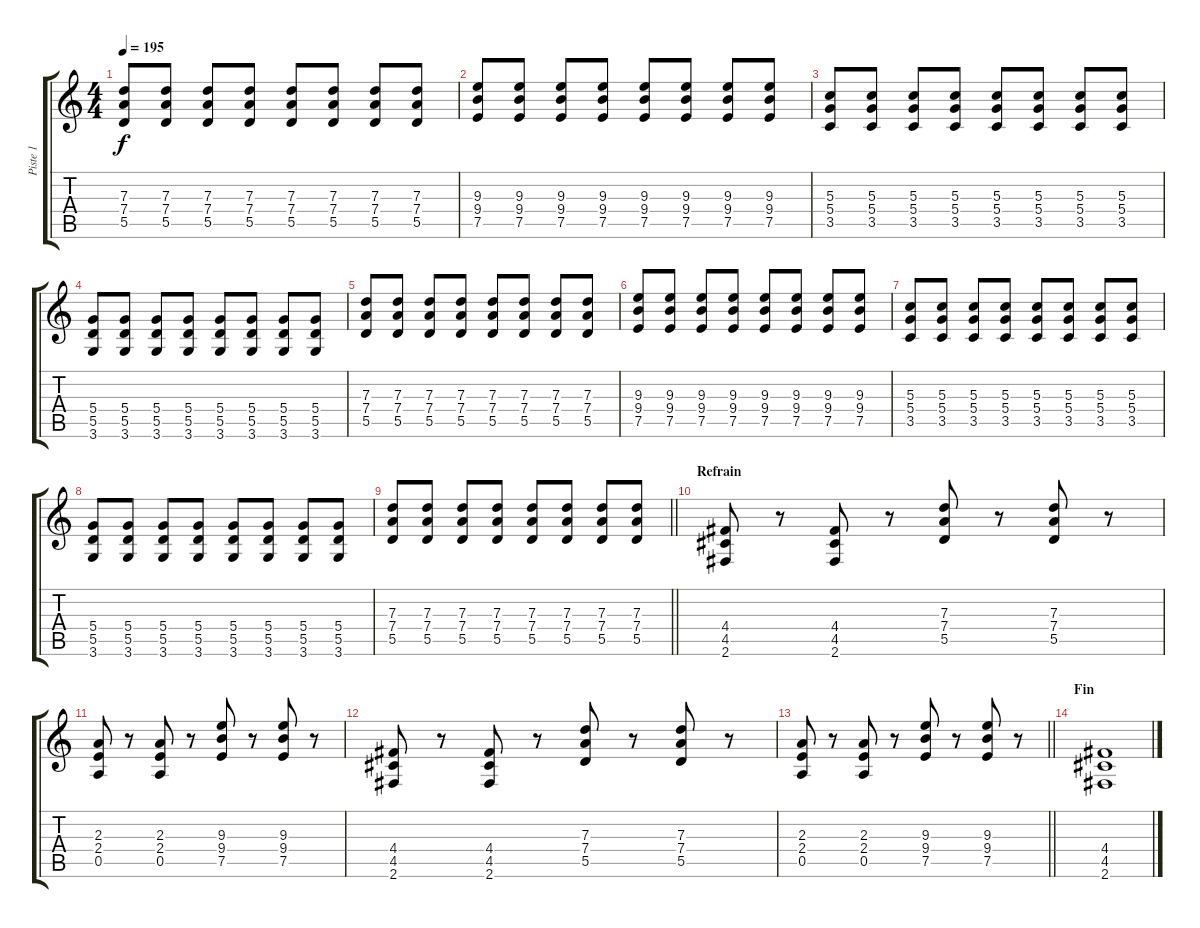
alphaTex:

\track ("Piste 1" "Piste 1") {instrument electricguitarclean}
\staff {score tabs}
\tuning (E4 B3 G3 D3 A2 E2) {hide}
\ts (4 4)
\tempo 195
\clef g2
\ks c
(7.3 7.4 5.5).8{dy f} (7.3 7.4 5.5).8 (7.3 7.4 5.5).8 (7.3 7.4 5.5).8 (7.3 7.4 5.5).8 (7.3 7.4 5.5).8 (7.3 7.4 5.5).8 (7.3 7.4 5.5).8 |
(9.3 9.4 7.5).8 (9.3 9.4 7.5).8 (9.3 9.4 7.5).8 (9.3 9.4 7.5).8 (9.3 9.4 7.5).8 (9.3 9.4 7.5).8 (9.3 9.4 7.5).8 (9.3 9.4 7.5).8 |
(5.3 5.4 3.5).8 (5.3 5.4 3.5).8 (5.3 5.4 3.5).8 (5.3 5.4 3.5).8 (5.3 5.4 3.5).8 (5.3 5.4 3.5).8 (5.3 5.4 3.5).8 (5.3 5.4 3.5).8 |
(5.4 5.5 3.6).8 (5.4 5.5 3.6).8 (5.4 5.5 3.6).8 (5.4 5.5 3.6).8 (5.4 5.5 3.6).8 (5.4 5.5 3.6).8 (5.4 5.5 3.6).8 (5.4 5.5 3.6).8 |
(7.3 7.4 5.5).8 (7.3 7.4 5.5).8 (7.3 7.4 5.5).8 (7.3 7.4 5.5).8 (7.3 7.4 5.5).8 (7.3 7.4 5.5).8 (7.3 7.4 5.5).8 (7.3 7.4 5.5).8 |
(9.3 9.4 7.5).8 (9.3 9.4 7.5).8 (9.3 9.4 7.5).8 (9.3 9.4 7.5).8 (9.3 9.4 7.5).8 (9.3 9.4 7.5).8 (9.3 9.4 7.5).8 (9.3 9.4 7.5).8 |
(5.3 5.4 3.5).8 (5.3 5.4 3.5).8 (5.3 5.4 3.5).8 (5.3 5.4 3.5).8 (5.3 5.4 3.5).8 (5.3 5.4 3.5).8 (5.3 5.4 3.5).8 (5.3 5.4 3.5).8 |
(5.4 5.5 3.6).8 (5.4 5.5 3.6).8 (5.4 5.5 3.6).8 (5.4 5.5 3.6).8 (5.4 5.5 3.6).8 (5.4 5.5 3.6).8 (5.4 5.5 3.6).8 (5.4 5.5 3.6).8 |
\barLineRight lightlight
(7.3 7.4 5.5).8 (7.3 7.4 5.5).8 (7.3 7.4 5.5).8 (7.3 7.4 5.5).8 (7.3 7.4 5.5).8 (7.3 7.4 5.5).8 (7.3 7.4 5.5).8 (7.3 7.4 5.5).8 |
\section ("" "Refrain")
(4.4 4.5 2.6).8 r.8 (4.4 4.5 2.6).8 r.8 (7.3 7.4 5.5).8 r.8 (7.3 7.4 5.5).8 r.8 |
(2.3 2.4 0.5).8 r.8 (2.3 2.4 0.5).8 r.8 (9.3 9.4 7.5).8 r.8 (9.3 9.4 7.5).8 r.8 |
(4.4 4.5 2.6).8 r.8 (4.4 4.5 2.6).8 r.8 (7.3 7.4 5.5).8 r.8 (7.3 7.4 5.5).8 r.8 |
\barLineRight lightlight
(2.3 2.4 0.5).8 r.8 (2.3 2.4 0.5).8 r.8 (9.3 9.4 7.5).8 r.8 (9.3 9.4 7.5).8 r.8 |
\section ("" "Fin")
(4.4 4.5 2.6).1{volume 0}
